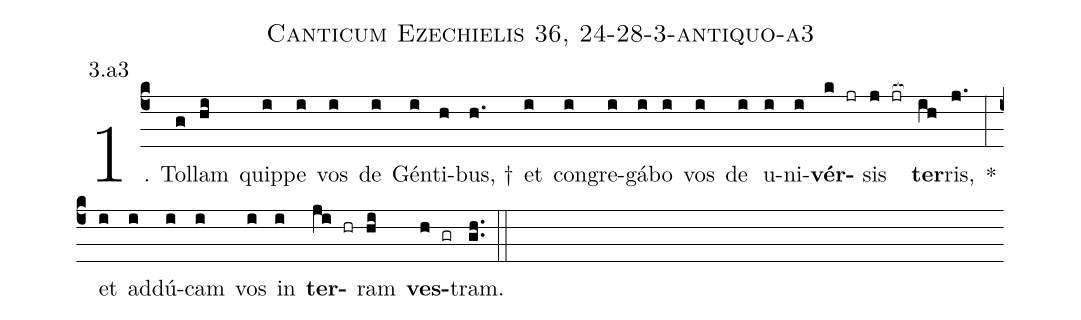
name: Canticum Ezechielis 36, 24-28-3-antiquo-a3;
annotation: 3.a3;
%%
(c4)1. Tol(g)lam(hi) quip(i)pe(i) vos(i) de(i) Gén(i)ti(h)bus, †(h.) et(i) con(i)gre(i)gá(i)bo(i) vos(i) de(i) u(i)ni(i)<b>vér</b>(k jr)sis(j jr[ocb:1{]) <b>ter</b>(ih[ocb:0}])ris,(j.) *(:) et(i) ad(i)dú(i)cam(i) vos(i) in(i) <b>ter</b>(ji hr)ram(hi) <b>ves</b>(h gr)tram.(gh..) (::)
